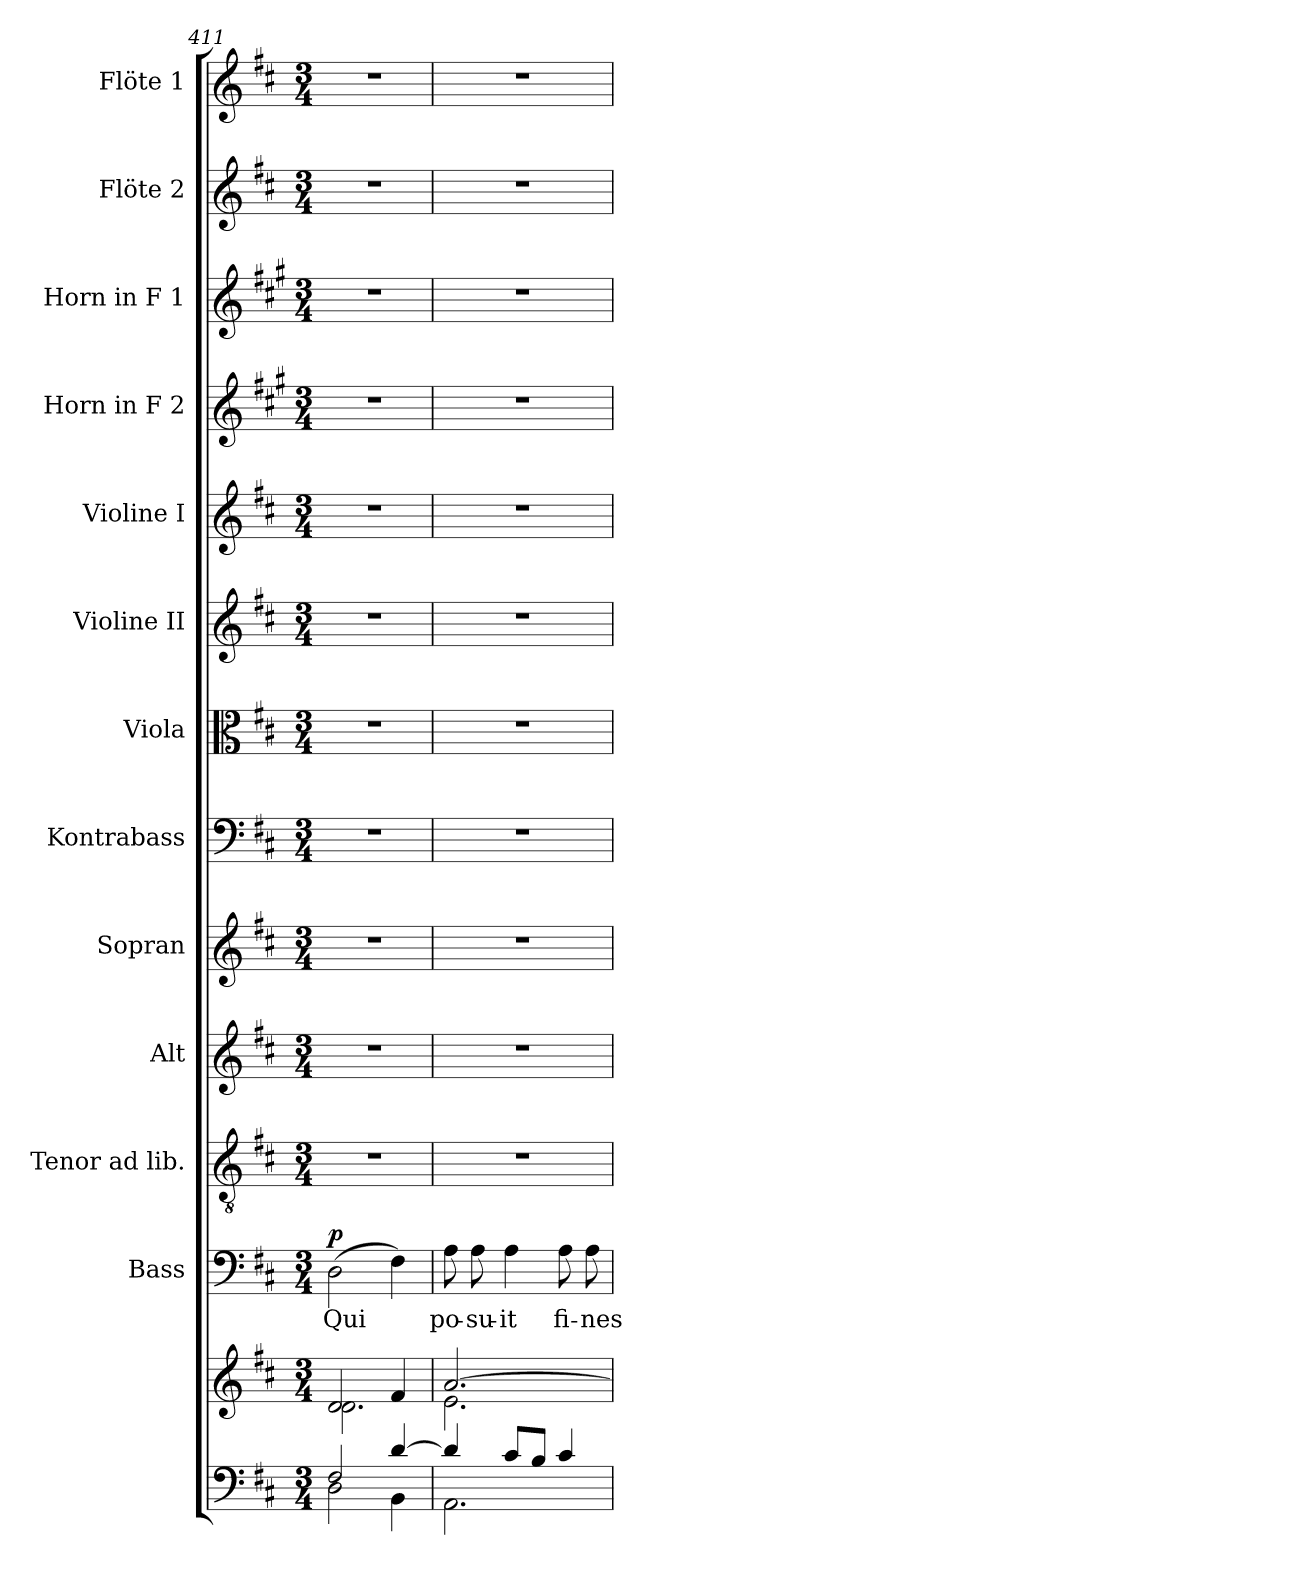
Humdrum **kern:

**kern	**kern	**kern	**text	**dynam	**kern	**kern	**kern	**kern	**kern	**kern	**kern	**kern	**kern	**kern	**kern
*part13	*part13	*part12	*part12	*part12	*part11	*part10	*part9	*part8	*part7	*part6	*part5	*part4	*part3	*part2	*part1
*staff14	*staff13	*staff12	*staff12	*staff12	*staff11	*staff10	*staff9	*staff8	*staff7	*staff6	*staff5	*staff4	*staff3	*staff2	*staff1
*	*	*I"Bass	*	*	*I"Tenor ad lib.	*I"Alt	*I"Sopran	*I"Kontrabass	*I"Viola	*I"Violine II	*I"Violine I	*I"Horn in F 2	*I"Horn in F 1	*I"Flöte 2	*I"Flöte 1
*	*	*I'B.	*	*	*I'T.	*I'A.	*I'S.	*I'Kb.	*I'Vla.	*I'Vl. II	*I'Vl. I	*	*	*I'Fl. 2	*I'Fl. 1
*clefF4	*clefG2	*clefF4	*	*	*clefGv2	*clefG2	*clefG2	*clefF4	*clefC3	*clefG2	*clefG2	*clefG2	*clefG2	*clefG2	*clefG2
*	*	*	*	*	*	*	*	*ITrd7c12	*	*	*	*ITrd4c7	*ITrd4c7	*	*
*k[f#c#]	*k[f#c#]	*k[f#c#]	*	*	*k[f#c#]	*k[f#c#]	*k[f#c#]	*k[f#c#]	*k[f#c#]	*k[f#c#]	*k[f#c#]	*k[f#c#]	*k[f#c#]	*k[f#c#]	*k[f#c#]
*D:	*D:	*D:	*	*	*D:	*D:	*D:	*D:	*D:	*D:	*D:	*D:	*D:	*D:	*D:
*M3/4	*M3/4	*M3/4	*	*	*M3/4	*M3/4	*M3/4	*M3/4	*M3/4	*M3/4	*M3/4	*M3/4	*M3/4	*M3/4	*M3/4
=411	=411	=411	=411	=411	=411	=411	=411	=411	=411	=411	=411	=411	=411	=411	=411
*^	*^	*	*	*	*	*	*	*	*	*	*	*	*	*	*
!	!	!	!	!	!LO:LY:b	!LO:DY:a	!	!	!	!	!	!	!	!	!	!	!
2F#/	2D\	2d/	2.d\	(>2D\	Qui	p	2.r	2.r	2.r	2.r	2.r	2.r	2.r	2.r	2.r	2.r	2.r
[>4d/	4BB\	4f#/	.	4F#\)	.	.	.	.	.	.	.	.	.	.	.	.	.
=412	=412	=412	=412	=412	=412	=412	=412	=412	=412	=412	=412	=412	=412	=412	=412	=412	=412
!	!	!	!	!	!LO:LY:b	!	!	!	!	!	!	!	!	!	!	!	!
4d/]	2.AA\	[>2.a/	2.e\	8A\	po-	.	2.r	2.r	2.r	2.r	2.r	2.r	2.r	2.r	2.r	2.r	2.r
!	!	!	!	!	!LO:LY:b	!	!	!	!	!	!	!	!	!	!	!	!
.	.	.	.	8A\	-su-	.	.	.	.	.	.	.	.	.	.	.	.
!	!	!	!	!	!LO:LY:b	!	!	!	!	!	!	!	!	!	!	!	!
8c#/L	.	.	.	4A\	-it	.	.	.	.	.	.	.	.	.	.	.	.
8B/J	.	.	.	.	.	.	.	.	.	.	.	.	.	.	.	.	.
!	!	!	!	!	!LO:LY:b	!	!	!	!	!	!	!	!	!	!	!	!
4c#/	.	.	.	8A\	fi-	.	.	.	.	.	.	.	.	.	.	.	.
!	!	!	!	!	!LO:LY:b	!	!	!	!	!	!	!	!	!	!	!	!
.	.	.	.	8A\	-nes	.	.	.	.	.	.	.	.	.	.	.	.
*v	*v	*	*	*	*	*	*	*	*	*	*	*	*	*	*	*	*
*	*v	*v	*	*	*	*	*	*	*	*	*	*	*	*	*	*
=	=	=	=	=	=	=	=	=	=	=	=	=	=	=	=
*-	*-	*-	*-	*-	*-	*-	*-	*-	*-	*-	*-	*-	*-	*-	*-
